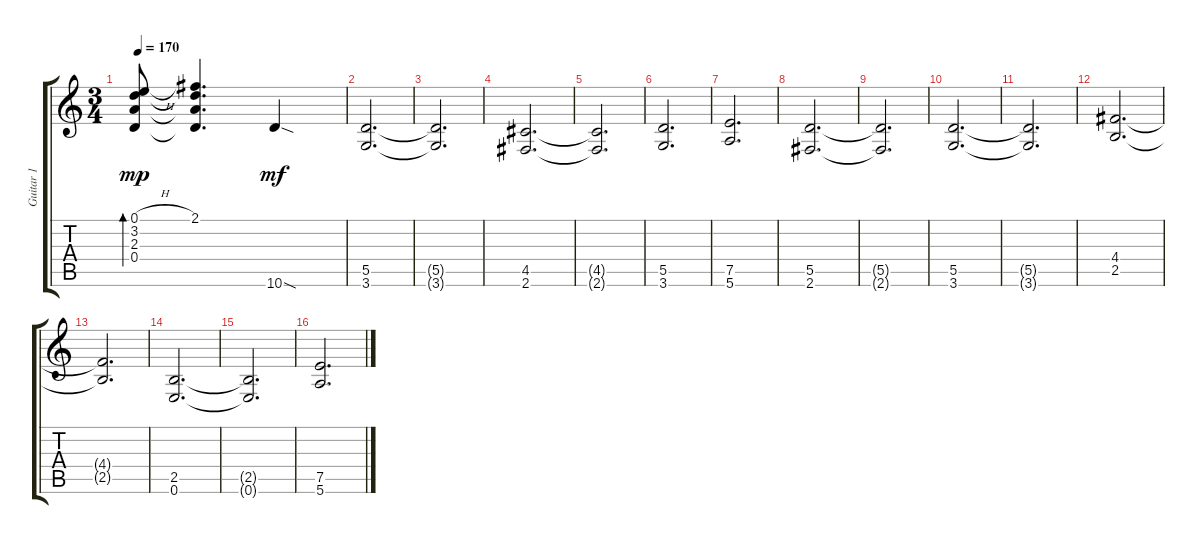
\track ("Guitar 1" "Guitar 1") {instrument acousticguitarsteel}
\staff {score tabs}
\tuning (E4 B3 G3 D3 A2 E2) {hide}
\ts (3 4)
\tempo 170
\clef g2
\ks c
(0.1{h} 3.2 2.3 0.4).8{bd 120 dy mp} (2.1 3.2{t} 2.3{t} 0.4{t}).4{d} 10.6{sod}.4{dy mf instrument overdrivenguitar} |
(5.5 3.6).2{d} |
(5.5{t} 3.6{t}).2{d} |
(4.5 2.6).2{d} |
(4.5{t} 2.6{t}).2{d} |
(5.5 3.6).2{d} |
(7.5 5.6).2{d} |
(5.5 2.6).2{d} |
(5.5{t} 2.6{t}).2{d} |
(5.5 3.6).2{d} |
(5.5{t} 3.6{t}).2{d} |
(4.4 2.5).2{d} |
(4.4{t} 2.5{t}).2{d} |
(2.5 0.6).2{d} |
(2.5{t} 0.6{t}).2{d} |
(7.5 5.6).2{d}
